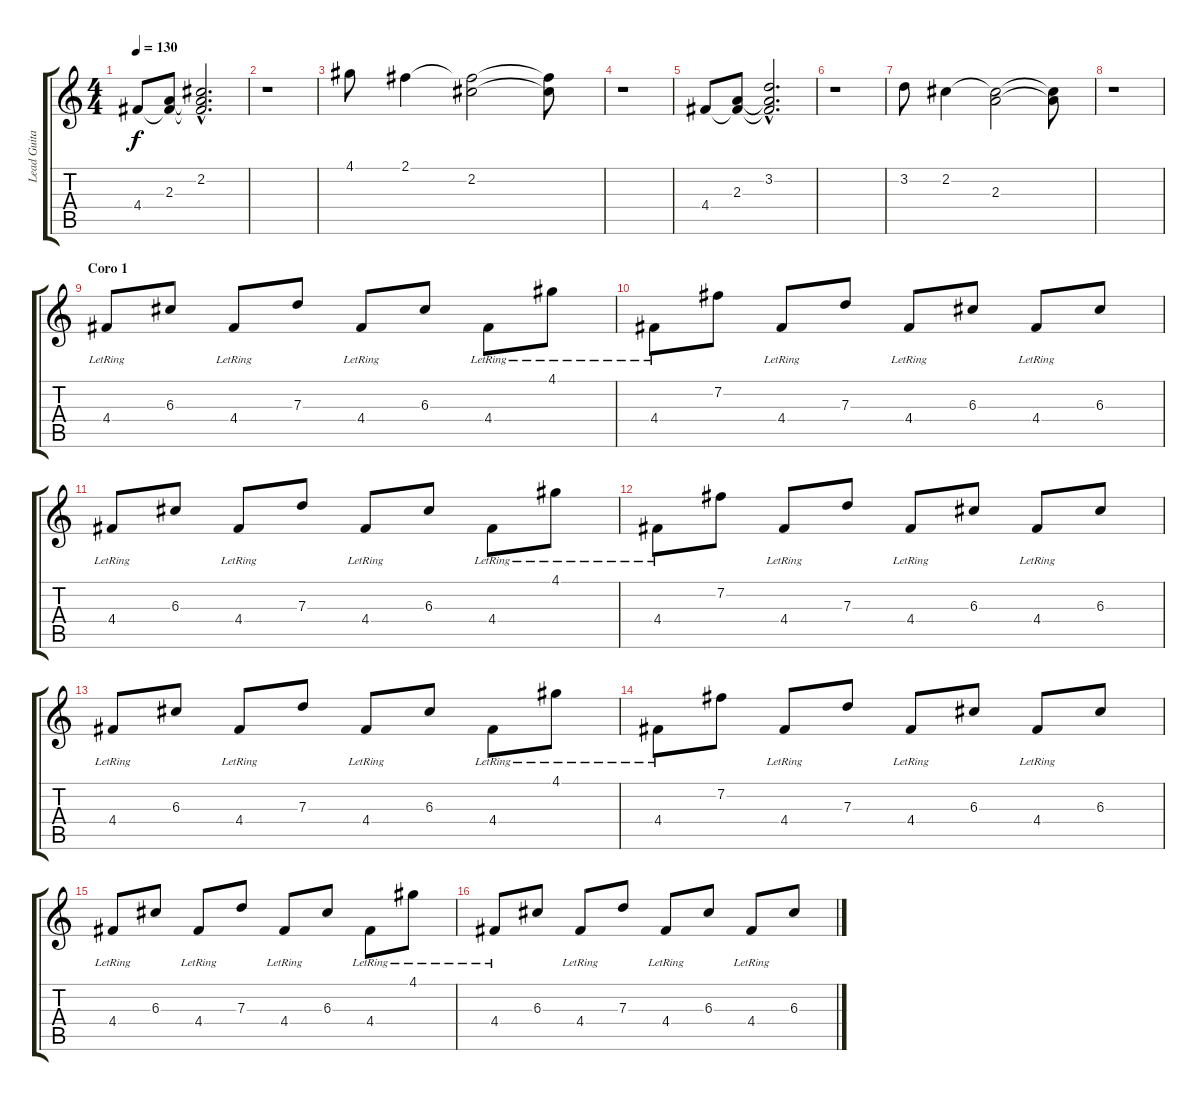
\track ("Lead Guitar" "Lead Guita") {instrument electricguitarjazz}
\staff {score tabs}
\tuning (E4 B3 G3 D3 A2 E2) {hide}
\ts (4 4)
\tempo 130
\clef g2
\ks c
4.4.8{dy f} (2.3 4.4{t}).8 (2.2{hac} 2.3{hac t} 4.4{hac t}).2{d} |
r.1 |
4.1.8 2.1.4 (2.1{t} 2.2).2 (2.1{t} 2.2{t}).8 |
r.1 |
4.4.8 (2.3 4.4{t}).8 (3.2{hac} 2.3{hac t} 4.4{hac t}).2{d} |
r.1 |
3.2.8 2.2.4 (2.2{t} 2.3).2 (2.2{t} 2.3{t}).8 |
r.1 |
\section ("" "Coro 1 ")
4.4{lr}.8 6.3.8 4.4{lr}.8 7.3.8 4.4{lr}.8 6.3.8 4.4{lr}.8 4.1{lr}.8 |
4.4{lr}.8 7.2.8 4.4{lr}.8 7.3.8 4.4{lr}.8 6.3.8 4.4{lr}.8 6.3.8 |
4.4{lr}.8 6.3.8 4.4{lr}.8 7.3.8 4.4{lr}.8 6.3.8 4.4{lr}.8 4.1{lr}.8 |
4.4{lr}.8 7.2.8 4.4{lr}.8 7.3.8 4.4{lr}.8 6.3.8 4.4{lr}.8 6.3.8 |
4.4{lr}.8 6.3.8 4.4{lr}.8 7.3.8 4.4{lr}.8 6.3.8 4.4{lr}.8 4.1{lr}.8 |
4.4{lr}.8 7.2.8 4.4{lr}.8 7.3.8 4.4{lr}.8 6.3.8 4.4{lr}.8 6.3.8 |
4.4{lr}.8 6.3.8 4.4{lr}.8 7.3.8 4.4{lr}.8 6.3.8 4.4{lr}.8 4.1{lr}.8 |
4.4{lr}.8 6.3.8 4.4{lr}.8 7.3.8 4.4{lr}.8 6.3.8 4.4{lr}.8 6.3.8
